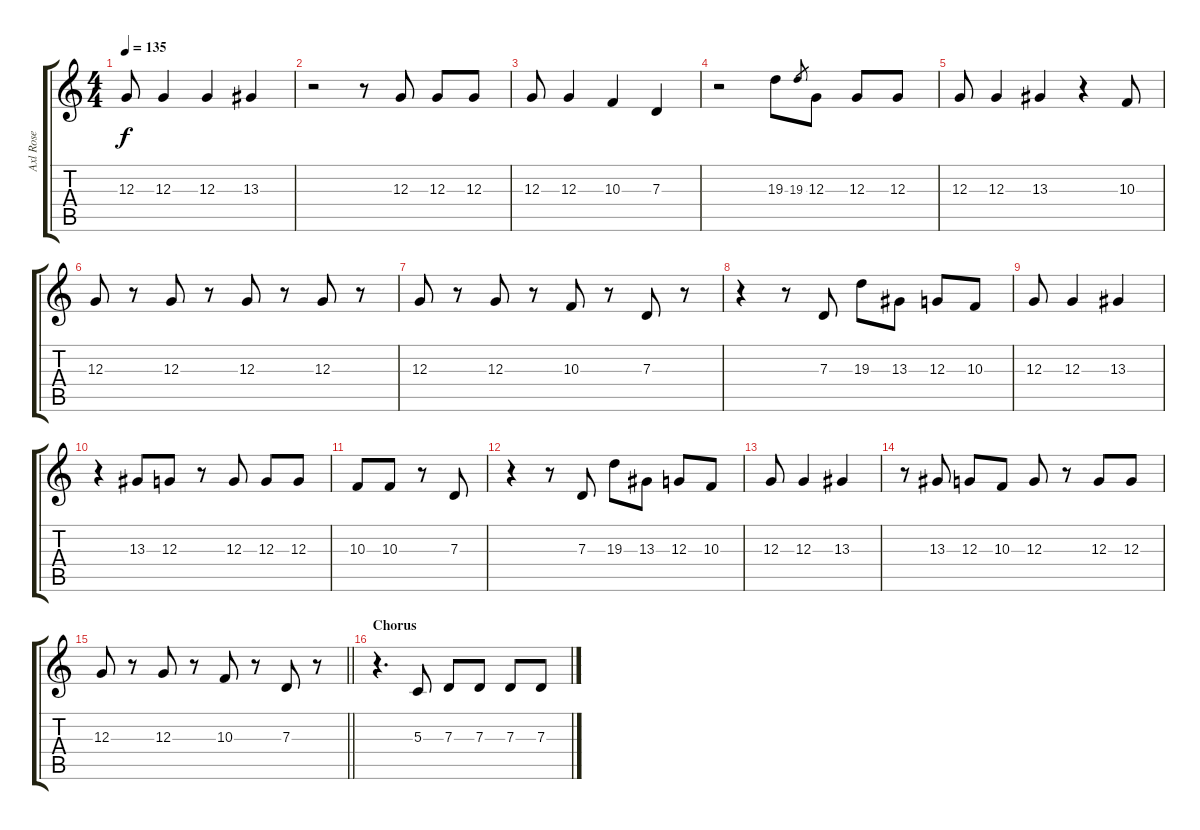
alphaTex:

\track ("Axl Rose" "Axl Rose") {instrument lead2sawtooth}
\staff {score tabs}
\tuning (E4 B3 G3 D3 A2 D2) {hide}
\ts (4 4)
\tempo 135
\clef g2
\ks c
12.3.8{dy f} 12.3.4 12.3.4 13.3.4 |
r.2 r.8 12.3.8 12.3.8 12.3.8 |
12.3.8 12.3.4 10.3.4 7.3.4 |
r.2 19.3.8 19.3.8{gr} 12.3.8 12.3.8 12.3.8 |
12.3.8 12.3.4 13.3.4 r.4 10.3.8 |
12.3.8 r.8 12.3.8 r.8 12.3.8 r.8 12.3.8 r.8 |
12.3.8 r.8 12.3.8 r.8 10.3.8 r.8 7.3.8 r.8 |
r.4 r.8 7.3.8 19.3.8 13.3.8 12.3.8 10.3.8 |
12.3.8 12.3.4 13.3.4 |
r.4 13.3.8 12.3.8 r.8 12.3.8 12.3.8 12.3.8 |
10.3.8 10.3.8 r.8 7.3.8 |
r.4 r.8 7.3.8 19.3.8 13.3.8 12.3.8 10.3.8 |
12.3.8 12.3.4 13.3.4 |
r.8 13.3.8 12.3.8 10.3.8 12.3.8 r.8 12.3.8 12.3.8 |
\barLineRight lightlight
12.3.8 r.8 12.3.8 r.8 10.3.8 r.8 7.3.8 r.8 |
\section ("" "Chorus")
r.4{d} 5.3.8 7.3.8 7.3.8 7.3.8 7.3.8
